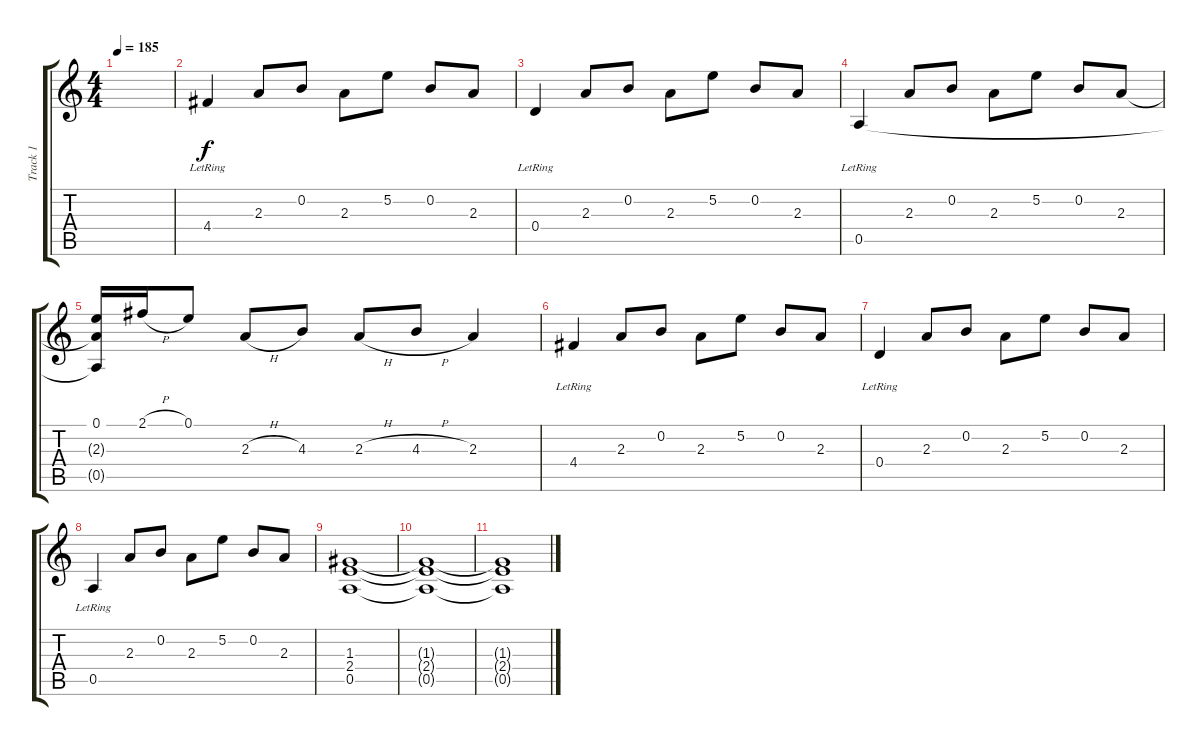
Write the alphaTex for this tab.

\track ("Track 1" "Track 1") {instrument acousticguitarsteel}
\staff {score tabs}
\tuning (E4 B3 G3 D3 A2 E2) {hide}
\ts (4 4)
\tempo 185
\clef g2
\ks c
|
4.4{lr}.4 2.3.8 0.2.8 2.3.8 5.2.8 0.2.8 2.3.8 |
0.4{lr}.4 2.3.8 0.2.8 2.3.8 5.2.8 0.2.8 2.3.8 |
0.5{lr}.4 2.3.8 0.2.8 2.3.8 5.2.8 0.2.8 2.3.8 |
(0.1 2.3{t} 0.5{t}).16 2.1{h}.16 0.1.8 2.3{h}.8 4.3.8 2.3{h}.8 4.3{h}.8 2.3.4 |
4.4{lr}.4 2.3.8 0.2.8 2.3.8 5.2.8 0.2.8 2.3.8 |
0.4{lr}.4 2.3.8 0.2.8 2.3.8 5.2.8 0.2.8 2.3.8 |
0.5{lr}.4 2.3.8 0.2.8 2.3.8 5.2.8 0.2.8 2.3.8 |
(1.3 2.4 0.5).1 |
(1.3{t} 2.4{t} 0.5{t}).1 |
(1.3{t} 2.4{t} 0.5{t}).1
